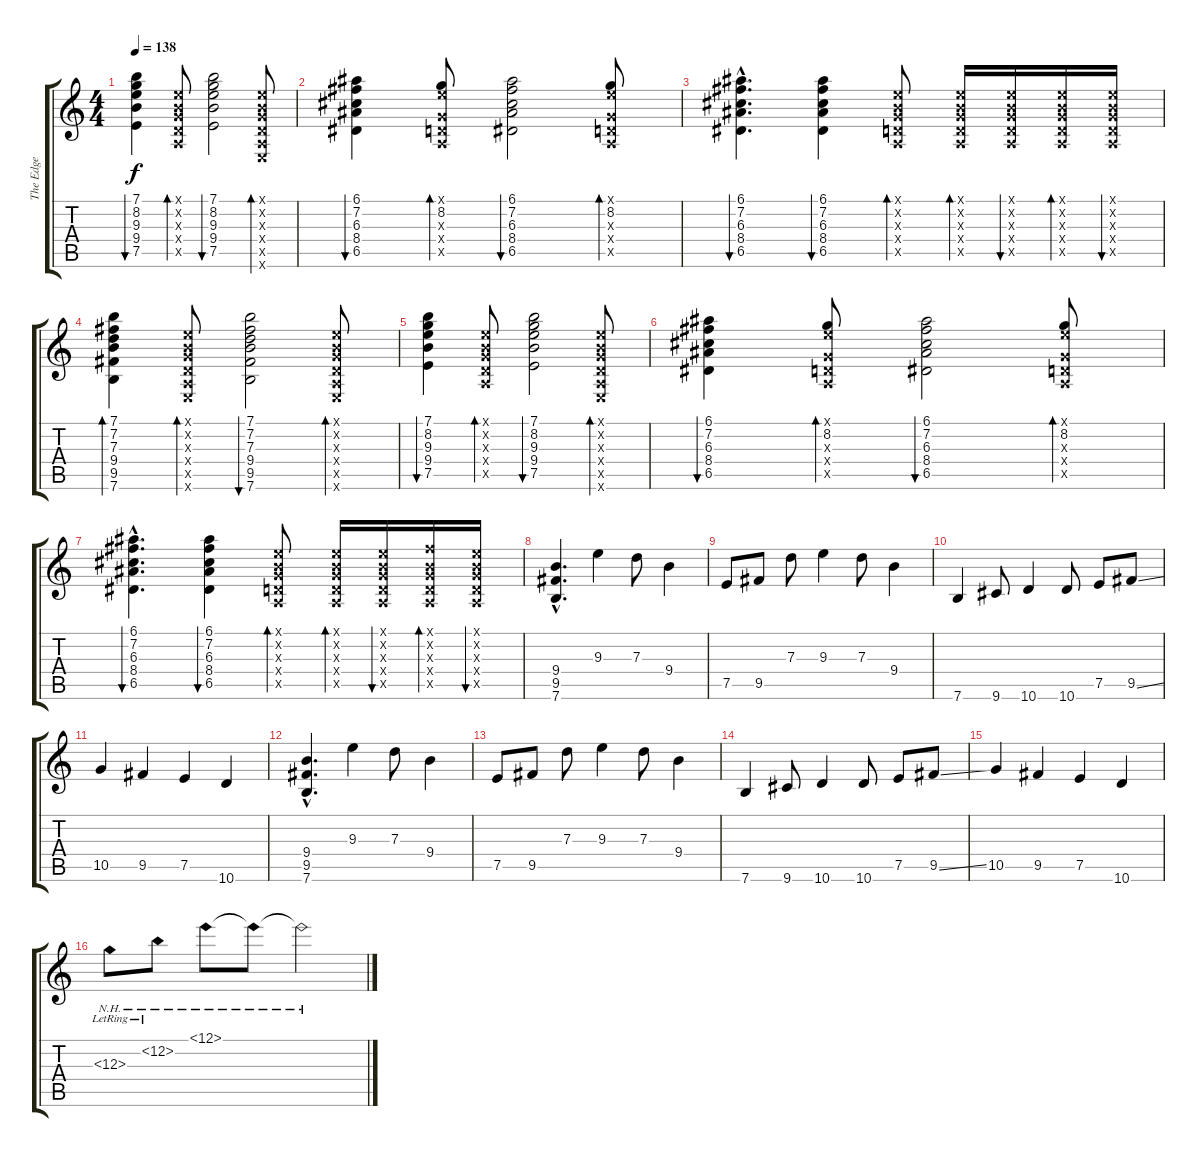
\track ("The Edge" "The Edge") {instrument overdrivenguitar}
\staff {score tabs}
\tuning (E4 B3 G3 D3 A2 E2) {hide}
\ts (4 4)
\tempo 138
\clef g2
\ks c
(7.1 8.2 9.3 9.4 7.5).4{bu 120 dy f} (0.1{x} 0.2{x} 0.3{x} 0.4{x} 0.5{x}).8{bd 120} (7.1 8.2 9.3 9.4 7.5).2{bu 120} (0.1{x} 0.2{x} 0.3{x} 0.4{x} 0.5{x} 0.6{x}).8{bd 120} |
(6.1 7.2 6.3 8.4 6.5).4{bu 120} (0.1{x} 8.2 0.3{x} 0.4{x} 0.5{x}).8{bd 120} (6.1 7.2 6.3 8.4 6.5).2{bu 120} (0.1{x} 8.2 0.3{x} 0.4{x} 0.5{x}).8{bd 120} |
(6.1{hac} 7.2{hac} 6.3{hac} 8.4{hac} 6.5{hac}).4{d bu 120} (6.1 7.2 6.3 8.4 6.5).4{bu 120} (0.1{x} 0.2{x} 0.3{x} 0.4{x} 0.5{x}).8{bd 120} (0.1{x} 0.2{x} 0.3{x} 0.4{x} 0.5{x}).16{bd 120} (0.1{x} 0.2{x} 0.3{x} 0.4{x} 0.5{x}).16{bu 120} (0.1{x} 0.2{x} 0.3{x} 0.4{x} 0.5{x}).16{bd 120} (0.1{x} 0.2{x} 0.3{x} 0.4{x} 0.5{x}).16{bu 120} |
(7.1 7.2 7.3 9.4 9.5 7.6).4{bd 60} (0.1{x} 0.2{x} 0.3{x} 0.4{x} 0.5{x} 0.6{x}).8{bd 120} (7.1 7.2 7.3 9.4 9.5 7.6).2{bu 60} (0.1{x} 0.2{x} 0.3{x} 0.4{x} 0.5{x} 0.6{x}).8{bd 120} |
(7.1 8.2 9.3 9.4 7.5).4{bu 120} (0.1{x} 0.2{x} 0.3{x} 0.4{x} 0.5{x}).8{bd 120} (7.1 8.2 9.3 9.4 7.5).2{bu 120} (0.1{x} 0.2{x} 0.3{x} 0.4{x} 0.5{x} 0.6{x}).8{bd 120} |
(6.1 7.2 6.3 8.4 6.5).4{bu 120} (0.1{x} 8.2 0.3{x} 0.4{x} 0.5{x}).8{bd 120} (6.1 7.2 6.3 8.4 6.5).2{bu 120} (0.1{x} 8.2 0.3{x} 0.4{x} 0.5{x}).8{bd 120} |
(6.1{hac} 7.2{hac} 6.3{hac} 8.4{hac} 6.5{hac}).4{d bu 120} (6.1 7.2 6.3 8.4 6.5).4{bu 120} (0.1{x} 0.2{x} 0.3{x} 0.4{x} 0.5{x}).8{bd 120} (0.1{x} 0.2{x} 0.3{x} 0.4{x} 0.5{x}).16{bd 120} (0.1{x} 0.2{x} 0.3{x} 0.4{x} 0.5{x}).16{bu 120} (2.1{x} 0.2{x} 0.3{x} 0.4{x} 0.5{x}).16{bd 240} (0.1{x} 0.2{x} 0.3{x} 0.4{x} 0.5{x}).16{bu 240} |
(9.4{hac} 9.5{hac} 7.6{hac}).4{d} 9.3.4 7.3.8 9.4.4 |
7.5.8 9.5.8 7.3.8 9.3.4 7.3.8 9.4.4 |
7.6.4 9.6.8 10.6.4 10.6.8 7.5.8 9.5{ss}.8 |
10.5.4 9.5.4 7.5.4 10.6.4 |
(9.4{hac} 9.5{hac} 7.6{hac}).4{d} 9.3.4 7.3.8 9.4.4 |
7.5.8 9.5.8 7.3.8 9.3.4 7.3.8 9.4.4 |
7.6.4 9.6.8 10.6.4 10.6.8 7.5.8 9.5{ss}.8 |
10.5.4 9.5.4 7.5.4 10.6.4 |
12.3{nh lr}.8 12.2{nh lr}.8 12.1{nh}.8 12.1{nh t}.8 12.1{nh t}.2
